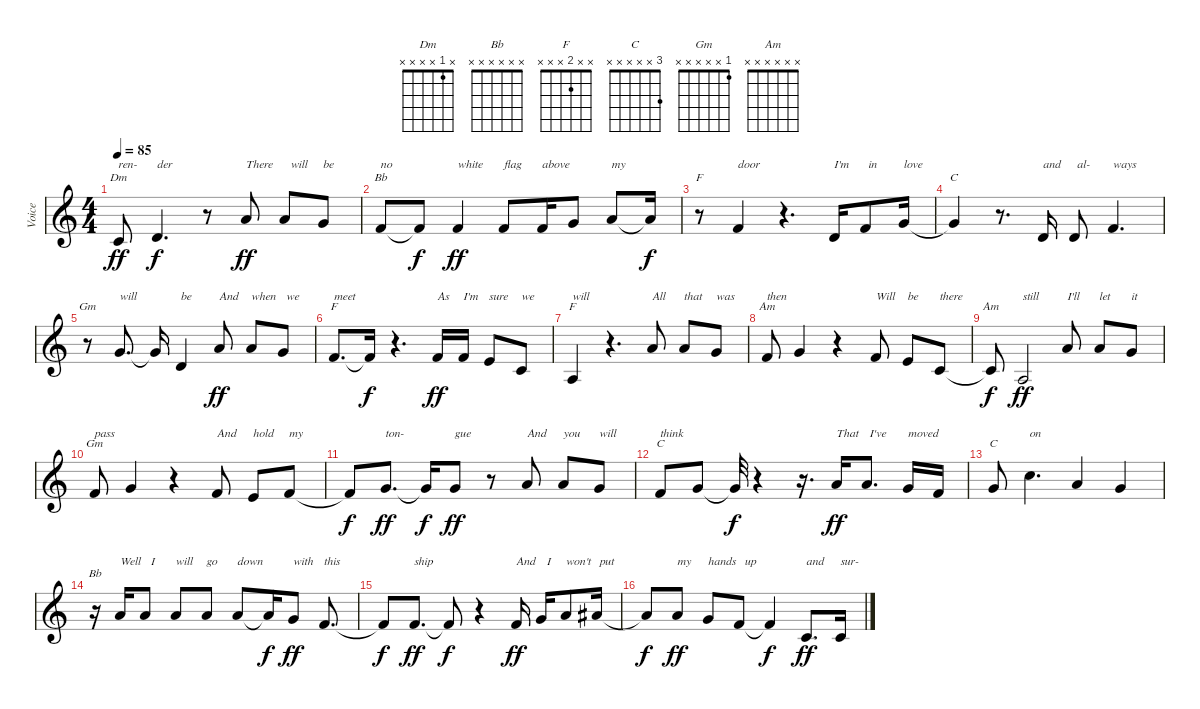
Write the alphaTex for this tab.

\track ("Voice" "Voice") {instrument panflute}
\staff {score}
\tuning (E4 B3 G3 D3 A2 E2) {hide}
\chord ("Dm" x 1 x x x x)
\chord ("Bb" 1 x x x x x)
\chord ("F" x x x x x x)
\chord ("C" x x x x x x)
\chord ("Gm" x x x x x x)
\chord ("F" 1 x x x x x)
\chord ("F" x x 2 x x x)
\chord ("Am" 1 x x x x x)
\chord ("Am" x x x x x x)
\chord ("Gm" 1 x x x x x)
\chord ("C" 1 x x x x x)
\chord ("C" 3 x x x x x)
\chord ("Bb" x x x x x x)
\ts (4 4)
\tempo 85
\clef g2
\ks c
1.2.8{ch "Dm" txt "ren-" dy ff} 3.2.4{d txt "der" dy f} r.8 5.1.8{txt "There" dy ff} 5.1.8{txt "  will"} 3.1.8{txt "be"} |
1.1.8{ch "Bb" txt "no"} 1.1{t}.8{dy f} 1.1.4{txt "white" dy ff} 1.1.8{txt "flag"} 1.1.16{txt "above"} 3.1.8 5.1.8{txt "my"} 5.1{t}.16{dy f} |
r.8{ch "F"} 1.1.4{txt "door"} r.4{d} 3.2.16{txt "I'm"} 1.1.8{txt " in"} 3.1.16{txt "love"} |
3.1{t}.4{ch "C"} r.8{d} 3.2.16{txt "and"} 3.2.8{txt " al-"} 1.1.4{d txt "ways"} |
r.8{ch "Gm"} 3.1.8{d txt "will"} 3.1{t}.16 3.2.4{txt "be"} 5.1.8{txt "And" dy ff} 5.1.8{txt "when"} 3.1.8{txt " we"} |
1.1.8{d ch "F" txt "meet"} 1.1{t}.16{dy f} r.4{d} 1.1.16{txt "As" dy ff} 1.1.16{txt "I'm"} 0.1.8{txt "sure"} 1.2.8{txt "we"} |
2.3.4{ch "F" txt "will"} r.4{d} 5.1.8{txt "All"} 5.1.8{txt "that"} 3.1.8{txt "was"} |
1.1.8{ch "Am" txt "then"} 3.1.4 r.4 1.1.8{txt "Will"} 0.1.8{txt "be"} 1.2.8{txt "there"} |
1.2{t}.8{ch "Am" dy f} 2.3.2{txt "still" dy ff} 5.1.8{txt "I'll"} 5.1.8{txt "let"} 3.1.8{txt "it"} |
1.1.8{ch "Gm" txt "pass"} 3.1.4 r.4 1.1.8{txt "And"} 0.1.8{txt "hold"} 1.1.8{txt "my"} |
1.1{t}.8{dy f} 3.1.8{d txt "ton-" dy ff} 3.1{t}.16{dy f} 3.1.8{txt "gue" dy ff} r.8 5.1.8{txt "And"} 5.1.8{txt "you"} 3.1.8{txt "will"} |
1.1.8{ch "C" txt "think"} 3.1.8 3.1{t}.32{dy f} r.4 r.16{d} 5.1.16{txt "That" dy ff} 5.1.8{d txt " I've"} 3.1.16{txt "moved"} 1.1.16 |
3.1.8{ch "C"} 8.1.4{d txt "on"} 5.1.4 3.1.4 |
r.16{ch "Bb"} 5.1.16{txt "Well"} 5.1.8{txt "  I"} 5.1.8{txt "will"} 5.1.8{txt "go"} 5.1.8{txt "down"} 5.1{t}.16{dy f} 3.1.8{txt "with" dy ff} 1.1.8{d txt "this"} |
1.1{t}.8{dy f} 1.1.8{d txt "ship" dy ff} 1.1{t}.8{dy f} r.4 1.1.16{txt "And" dy ff} 3.1.16{txt "  I"} 5.1.8{txt "won't"} 6.1.16{txt " put"} |
6.1{t}.8{dy f} 5.1.8{txt "my" dy ff} 3.1.8{txt "hands"} 1.1.8{txt "  up"} 1.1{t}.4{dy f} 1.2.8{d txt "and" dy ff} 1.2.16{txt "sur-"}
